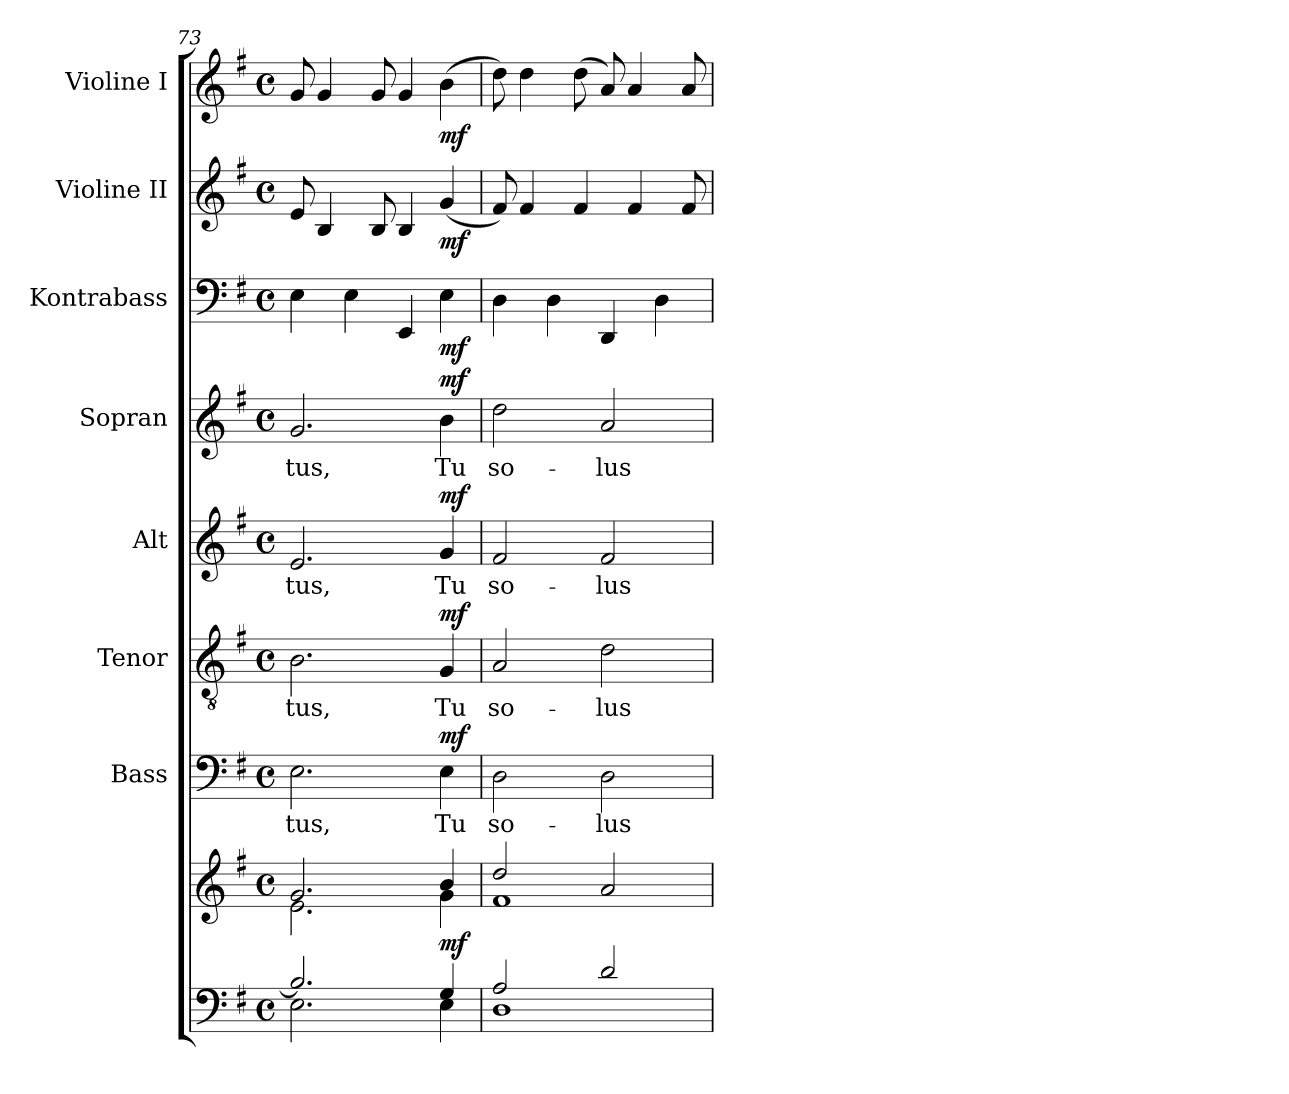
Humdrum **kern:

**kern	**kern	**dynam	**kern	**text	**dynam	**kern	**text	**dynam	**kern	**text	**dynam	**kern	**text	**dynam	**kern	**dynam	**kern	**dynam	**kern	**dynam
*part8	*part8	*part8	*part7	*part7	*part7	*part6	*part6	*part6	*part5	*part5	*part5	*part4	*part4	*part4	*part3	*part3	*part2	*part2	*part1	*part1
*staff9	*staff8	*staff8/9	*staff7	*staff7	*staff7	*staff6	*staff6	*staff6	*staff5	*staff5	*staff5	*staff4	*staff4	*staff4	*staff3	*staff3	*staff2	*staff2	*staff1	*staff1
*	*	*	*I"Bass	*	*	*I"Tenor	*	*	*I"Alt	*	*	*I"Sopran	*	*	*I"Kontrabass	*	*I"Violine II	*	*I"Violine I	*
*	*	*	*I'B.	*	*	*I'T.	*	*	*I'A.	*	*	*I'S.	*	*	*I'Kb.	*	*I'Vl. II	*	*I'Vl. I	*
!!LO:PB:g=z
*clefF4	*clefG2	*	*clefF4	*	*	*clefGv2	*	*	*clefG2	*	*	*clefG2	*	*	*clefF4	*	*clefG2	*	*clefG2	*
*	*	*	*	*	*	*	*	*	*	*	*	*	*	*	*ITrd7c12	*	*	*	*	*
*k[f#]	*k[f#]	*	*k[f#]	*	*	*k[f#]	*	*	*k[f#]	*	*	*k[f#]	*	*	*k[f#]	*	*k[f#]	*	*k[f#]	*
*G:	*G:	*	*G:	*	*	*G:	*	*	*G:	*	*	*G:	*	*	*G:	*	*G:	*	*G:	*
*M4/4	*M4/4	*	*M4/4	*	*	*M4/4	*	*	*M4/4	*	*	*M4/4	*	*	*M4/4	*	*M4/4	*	*M4/4	*
*met(c)	*met(c)	*	*met(c)	*	*	*met(c)	*	*	*met(c)	*	*	*met(c)	*	*	*met(c)	*	*met(c)	*	*met(c)	*
=73	=73	=73	=73	=73	=73	=73	=73	=73	=73	=73	=73	=73	=73	=73	=73	=73	=73	=73	=73	=73
*^	*^	*	*	*	*	*	*	*	*	*	*	*	*	*	*	*	*	*	*	*
!	!	!	!	!	!	!LO:LY:b	!	!	!LO:LY:b	!	!	!LO:LY:b	!	!	!LO:LY:b	!	!	!	!	!	!	!
2.B/]	2.E\	2.g/	2.e\	.	2.E\	-tus,	.	2.B\	-tus,	.	2.e/	-tus,	.	2.g/	-tus,	.	4EE\	.	8e/	.	8g/	.
.	.	.	.	.	.	.	.	.	.	.	.	.	.	.	.	.	.	.	4B/	.	4g/	.
.	.	.	.	.	.	.	.	.	.	.	.	.	.	.	.	.	4EE\	.	.	.	.	.
.	.	.	.	.	.	.	.	.	.	.	.	.	.	.	.	.	.	.	8B/	.	8g/	.
.	.	.	.	.	.	.	.	.	.	.	.	.	.	.	.	.	4EEE/	.	4B/	.	4g/	.
!	!	!	!	!LO:DY:b	!	!LO:LY:b	!LO:DY:a	!	!LO:LY:b	!LO:DY:a	!	!LO:LY:b	!LO:DY:a	!	!LO:LY:b	!LO:DY:a	!	!LO:DY:b	!	!LO:DY:b	!	!LO:DY:b
4G/	4E\	4b/	4g\	mf	4E\	Tu	mf	4G/	Tu	mf	4g/	Tu	mf	4b\	Tu	mf	4EE\	mf	(<4g/	mf	(>4b\	mf
=74	=74	=74	=74	=74	=74	=74	=74	=74	=74	=74	=74	=74	=74	=74	=74	=74	=74	=74	=74	=74	=74	=74
!	!	!	!	!	!	!LO:LY:b	!	!	!LO:LY:b	!	!	!LO:LY:b	!	!	!LO:LY:b	!	!	!	!	!	!	!
2A/	1D	2dd/	1f#	.	2D\	so-	.	2A/	so-	.	2f#/	so-	.	2dd\	so-	.	4DD\	.	8f#/)	.	8dd\)	.
.	.	.	.	.	.	.	.	.	.	.	.	.	.	.	.	.	.	.	4f#/	.	4dd\	.
.	.	.	.	.	.	.	.	.	.	.	.	.	.	.	.	.	4DD\	.	.	.	.	.
.	.	.	.	.	.	.	.	.	.	.	.	.	.	.	.	.	.	.	4f#/	.	(>8dd\	.
!	!	!	!	!	!	!LO:LY:b	!	!	!LO:LY:b	!	!	!LO:LY:b	!	!	!LO:LY:b	!	!	!	!	!	!	!
2d/	.	2a/	.	.	2D\	-lus	.	2d\	-lus	.	2f#/	-lus	.	2a/	-lus	.	4DDD/	.	.	.	8a/)	.
.	.	.	.	.	.	.	.	.	.	.	.	.	.	.	.	.	.	.	4f#/	.	4a/	.
.	.	.	.	.	.	.	.	.	.	.	.	.	.	.	.	.	4DD\	.	.	.	.	.
.	.	.	.	.	.	.	.	.	.	.	.	.	.	.	.	.	.	.	8f#/	.	8a/	.
*v	*v	*	*	*	*	*	*	*	*	*	*	*	*	*	*	*	*	*	*	*	*	*
*	*v	*v	*	*	*	*	*	*	*	*	*	*	*	*	*	*	*	*	*	*	*
=	=	=	=	=	=	=	=	=	=	=	=	=	=	=	=	=	=	=	=	=
*-	*-	*-	*-	*-	*-	*-	*-	*-	*-	*-	*-	*-	*-	*-	*-	*-	*-	*-	*-	*-
